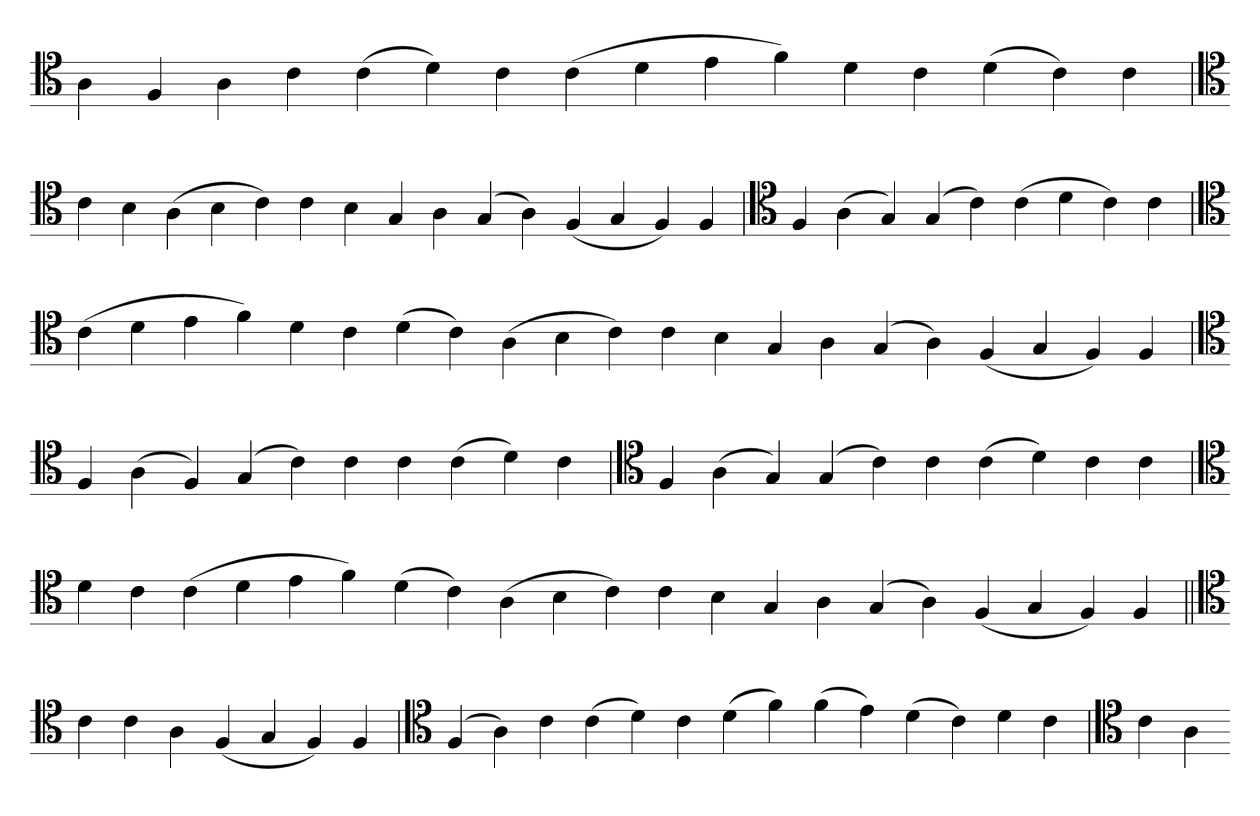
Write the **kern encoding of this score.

**kern
*part1
*staff1
*clefC4
=
4A
4F
4A
4c
(4c
4d)
4c
(4c
4d
4e
4f)
4d
4c
(4d
4c)
4c
=
*clefC4
4c
4B
(4A
4B
4c)
4c
4B
4G
4A
(4G
4A)
(4F
4G
4F)
4F
=`
*clefC4
4F
(4A
4G)
(4G
4c)
(4c
4d
4c)
4c
=
*clefC4
(4c
4d
4e
4f)
4d
4c
(4d
4c)
(4A
4B
4c)
4c
4B
4G
4A
(4G
4A)
(4F
4G
4F)
4F
=
*clefC4
4F
(4A
4F)
(4G
4c)
4c
4c
(4c
4d)
4c
=`
*clefC4
4F
(4A
4G)
(4G
4c)
4c
(4c
4d)
4c
4c
=
*clefC4
4d
4c
(4c
4d
4e
4f)
(4d
4c)
(4A
4B
4c)
4c
4B
4G
4A
(4G
4A)
(4F
4G
4F)
4F
=||
*clefC4
4c
4c
4A
(4F
4G
4F)
4F
=`
*clefC4
(4F
4A)
4c
(4c
4d)
4c
(4d
4f)
(4f
4e)
(4d
4c)
4d
4c
='
*clefC4
4c
4A
=-
*-
